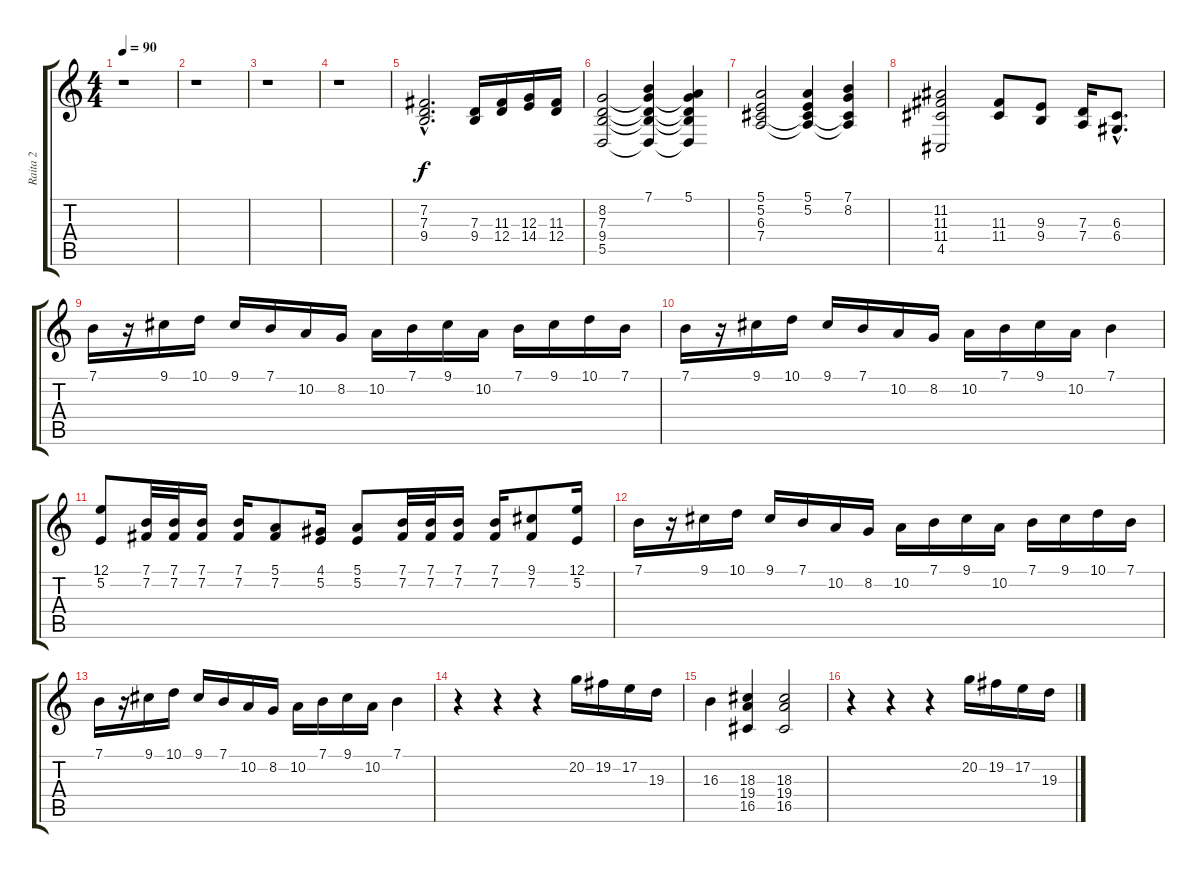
\track ("Raita 2" "Raita 2") {instrument violin}
\staff {score tabs}
\tuning (E4 B3 G3 D3 A2 E2) {hide}
\ts (4 4)
\tempo 90
\clef g2
\ks c
r.1{dy f} |
r.1 |
r.1 |
r.1 |
(7.2{hac} 7.3{hac} 9.4{hac}).2{d} (7.3 9.4).16 (11.3 12.4).16 (12.3 14.4).16 (11.3 12.4).16 |
(8.2 7.3 9.4 5.5).2 (7.1 8.2{t} 7.3{t} 9.4{t} 5.5{t}).4 (5.1 8.2{t} 7.3{t} 9.4{t} 5.5{t}).4 |
(5.1 5.2 6.3 7.4).2 (5.1 5.2 6.3{t} 7.4{t}).4 (7.1 8.2 6.3{t} 7.4{t}).4 |
(11.2 11.3 11.4 4.5).2 (11.3 11.4).8 (9.3 9.4).8 (7.3 7.4).16 (6.3{hac} 6.4{hac}).8{d} |
7.1.16{instrument violin} r.16 9.1.16 10.1.16 9.1.16 7.1.16 10.2.16 8.2.16 10.2.16 7.1.16 9.1.16 10.2.16 7.1.16 9.1.16 10.1.16 7.1.16 |
7.1.16 r.16 9.1.16 10.1.16 9.1.16 7.1.16 10.2.16 8.2.16 10.2.16 7.1.16 9.1.16 10.2.16 7.1.4 |
(12.1 5.2).8 (7.1 7.2).32 (7.1 7.2).32 (7.1 7.2).16 (7.1 7.2).16 (5.1 7.2).8 (4.1 5.2).16 (5.1 5.2).8 (7.1 7.2).32 (7.1 7.2).32 (7.1 7.2).16 (7.1 7.2).16 (9.1 7.2).8 (12.1 5.2).16 |
7.1.16 r.16 9.1.16 10.1.16 9.1.16 7.1.16 10.2.16 8.2.16 10.2.16 7.1.16 9.1.16 10.2.16 7.1.16 9.1.16 10.1.16 7.1.16 |
7.1.16 r.16 9.1.16 10.1.16 9.1.16 7.1.16 10.2.16 8.2.16 10.2.16 7.1.16 9.1.16 10.2.16 7.1.4 |
r.4 r.4 r.4 20.2.16{instrument vibraphone} 19.2.16 17.2.16 19.3.16 |
16.3.4 (18.3 19.4 16.5).4 (18.3 19.4 16.5).2 |
r.4 r.4 r.4 20.2.16 19.2.16 17.2.16 19.3.16
